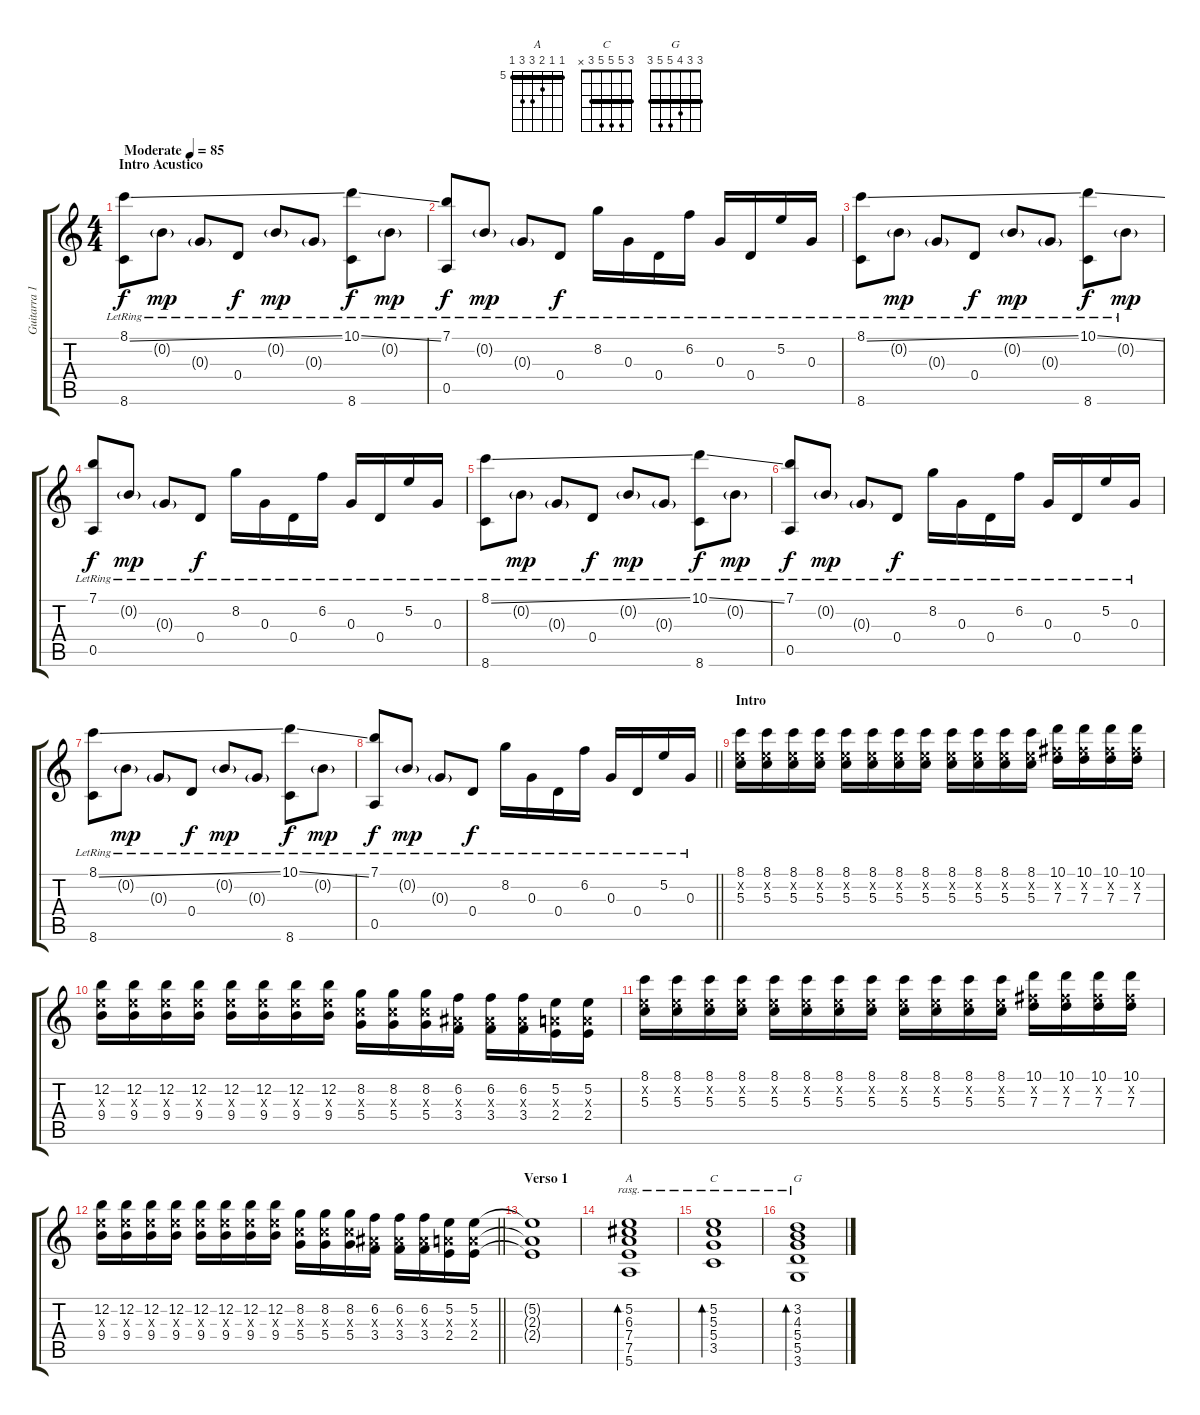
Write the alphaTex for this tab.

\track ("Guitarra 1" "Guitarra 1") {instrument distortionguitar}
\staff {score tabs}
\tuning (E4 B3 G3 D3 A2 E2) {hide}
\chord ("A" 5 5 6 7 7 5) {firstfret 5 barre 5}
\chord ("C" 3 5 5 5 3 x) {barre 3}
\chord ("G" 3 3 4 5 5 3) {barre 3}
\ts (4 4)
\section ("" "Intro Acustico")
\tempo (85 "Moderate")
\clef g2
\ks c
(8.1{ss lr} 8.6{lr}).8{dy f instrument acousticguitarsteel} 0.2{g lr}.8{dy mp} 0.3{g lr}.8 0.4{lr}.8{dy f} 0.2{g lr}.8{dy mp} 0.3{g lr}.8 (10.1{ss lr} 8.6{lr}).8{dy f} 0.2{g lr}.8{dy mp} |
(7.1{lr} 0.5{lr}).8{dy f} 0.2{g lr}.8{dy mp} 0.3{g lr}.8 0.4{lr}.8{dy f} 8.2{lr}.16 0.3{lr}.16 0.4{lr}.16 6.2{lr}.16 0.3{lr}.16 0.4{lr}.16 5.2{lr}.16 0.3{lr}.16 |
(8.1{ss lr} 8.6{lr}).8 0.2{g lr}.8{dy mp} 0.3{g lr}.8 0.4{lr}.8{dy f} 0.2{g lr}.8{dy mp} 0.3{g lr}.8 (10.1{ss lr} 8.6{lr}).8{dy f} 0.2{g lr}.8{dy mp} |
(7.1{lr} 0.5{lr}).8{dy f} 0.2{g lr}.8{dy mp} 0.3{g lr}.8 0.4{lr}.8{dy f} 8.2{lr}.16 0.3{lr}.16 0.4{lr}.16 6.2{lr}.16 0.3{lr}.16 0.4{lr}.16 5.2{lr}.16 0.3{lr}.16 |
(8.1{ss lr} 8.6{lr}).8 0.2{g lr}.8{dy mp} 0.3{g lr}.8 0.4{lr}.8{dy f} 0.2{g lr}.8{dy mp} 0.3{g lr}.8 (10.1{ss lr} 8.6{lr}).8{dy f} 0.2{g lr}.8{dy mp} |
(7.1{lr} 0.5{lr}).8{dy f} 0.2{g lr}.8{dy mp} 0.3{g lr}.8 0.4{lr}.8{dy f} 8.2{lr}.16 0.3{lr}.16 0.4{lr}.16 6.2{lr}.16 0.3{lr}.16 0.4{lr}.16 5.2{lr}.16 0.3{lr}.16 |
(8.1{ss lr} 8.6{lr}).8 0.2{g lr}.8{dy mp} 0.3{g lr}.8 0.4{lr}.8{dy f} 0.2{g lr}.8{dy mp} 0.3{g lr}.8 (10.1{ss lr} 8.6{lr}).8{dy f} 0.2{g lr}.8{dy mp} |
\barLineRight lightlight
(7.1{lr} 0.5{lr}).8{dy f} 0.2{g lr}.8{dy mp} 0.3{g lr}.8 0.4{lr}.8{dy f} 8.2{lr}.16 0.3{lr}.16 0.4{lr}.16 6.2{lr}.16 0.3{lr}.16 0.4{lr}.16 5.2{lr}.16 0.3{lr}.16 |
\section ("" "Intro")
(8.1 5.2{x} 5.3).16{instrument distortionguitar} (8.1 5.2{x} 5.3).16 (8.1 5.2{x} 5.3).16 (8.1 5.2{x} 5.3).16 (8.1 5.2{x} 5.3).16 (8.1 5.2{x} 5.3).16 (8.1 5.2{x} 5.3).16 (8.1 5.2{x} 5.3).16 (8.1 5.2{x} 5.3).16 (8.1 5.2{x} 5.3).16 (8.1 5.2{x} 5.3).16 (8.1 5.2{x} 5.3).16 (10.1 7.2{x} 7.3).16 (10.1 7.2{x} 7.3).16 (10.1 7.2{x} 7.3).16 (10.1 7.2{x} 7.3).16 |
(12.2 9.3{x} 9.4).16 (12.2 9.3{x} 9.4).16 (12.2 9.3{x} 9.4).16 (12.2 9.3{x} 9.4).16 (12.2 9.3{x} 9.4).16 (12.2 9.3{x} 9.4).16 (12.2 9.3{x} 9.4).16 (12.2 9.3{x} 9.4).16 (8.2 5.3{x} 5.4).16 (8.2 5.3{x} 5.4).16 (8.2 5.3{x} 5.4).16 (6.2 3.3{x} 3.4).16 (6.2 3.3{x} 3.4).16 (6.2 3.3{x} 3.4).16 (5.2 2.3{x} 2.4).16 (5.2 2.3{x} 2.4).16 |
(8.1 5.2{x} 5.3).16 (8.1 5.2{x} 5.3).16 (8.1 5.2{x} 5.3).16 (8.1 5.2{x} 5.3).16 (8.1 5.2{x} 5.3).16 (8.1 5.2{x} 5.3).16 (8.1 5.2{x} 5.3).16 (8.1 5.2{x} 5.3).16 (8.1 5.2{x} 5.3).16 (8.1 5.2{x} 5.3).16 (8.1 5.2{x} 5.3).16 (8.1 5.2{x} 5.3).16 (10.1 7.2{x} 7.3).16 (10.1 7.2{x} 7.3).16 (10.1 7.2{x} 7.3).16 (10.1 7.2{x} 7.3).16 |
\barLineRight lightlight
(12.2 9.3{x} 9.4).16 (12.2 9.3{x} 9.4).16 (12.2 9.3{x} 9.4).16 (12.2 9.3{x} 9.4).16 (12.2 9.3{x} 9.4).16 (12.2 9.3{x} 9.4).16 (12.2 9.3{x} 9.4).16 (12.2 9.3{x} 9.4).16 (8.2 5.3{x} 5.4).16 (8.2 5.3{x} 5.4).16 (8.2 5.3{x} 5.4).16 (6.2 3.3{x} 3.4).16 (6.2 3.3{x} 3.4).16 (6.2 3.3{x} 3.4).16 (5.2 2.3{x} 2.4).16 (5.2 2.3{x} 2.4).16 |
\section ("" "Verso 1")
(5.2{t} 2.3{t} 2.4{t}).1 |
(5.2 6.3 7.4 7.5 5.6).1{bd 60 ch "A" rasg ii volume 4 instrument electricguitarjazz} |
(5.2 5.3 5.4 3.5).1{bd 60 ch "C" rasg ii} |
(3.2 4.3 5.4 5.5 3.6).1{bd 60 ch "G" rasg ii}
